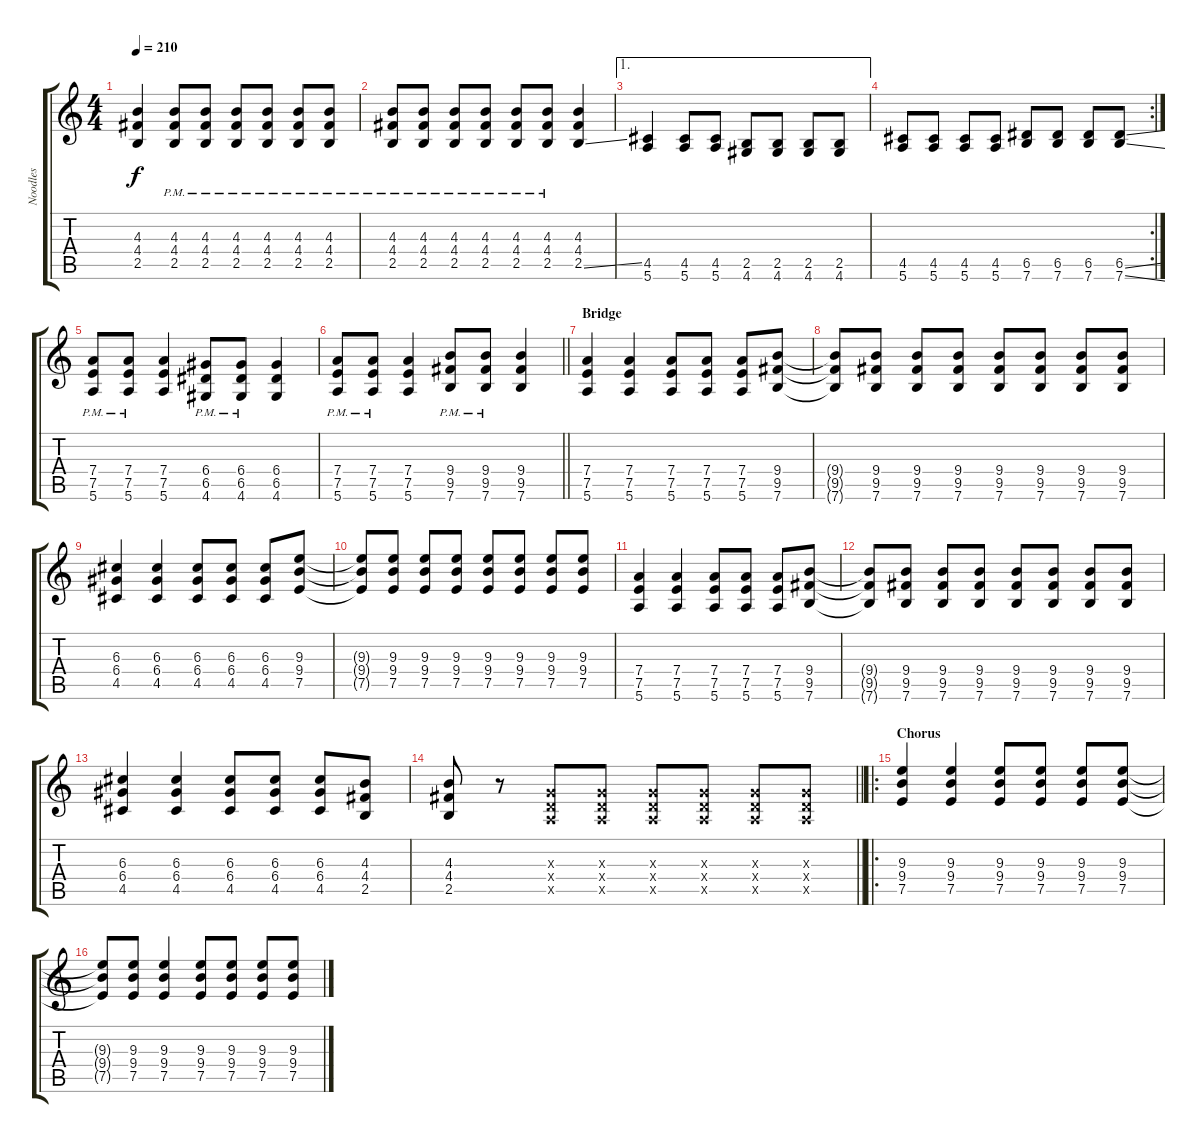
\track ("Noodles" "Noodles") {instrument overdrivenguitar}
\staff {score tabs}
\tuning (E4 B3 G3 D3 A2 E2) {hide}
\ts (4 4)
\tempo 210
\clef g2
\ks c
(4.3 4.4 2.5).4{dy f} (4.3{pm} 4.4{pm} 2.5{pm}).8 (4.3{pm} 4.4{pm} 2.5{pm}).8 (4.3{pm} 4.4{pm} 2.5{pm}).8 (4.3{pm} 4.4{pm} 2.5{pm}).8 (4.3{pm} 4.4{pm} 2.5{pm}).8 (4.3{pm} 4.4{pm} 2.5{pm}).8 |
(4.3{pm} 4.4{pm} 2.5{pm}).8 (4.3{pm} 4.4{pm} 2.5{pm}).8 (4.3{pm} 4.4{pm} 2.5{pm}).8 (4.3{pm} 4.4{pm} 2.5{pm}).8 (4.3{pm} 4.4{pm} 2.5{pm}).8 (4.3{pm} 4.4{pm} 2.5{pm}).8 (4.3 4.4 2.5{ss}).4 |
\ae 1
(4.5 5.6).4 (4.5 5.6).8 (4.5 5.6).8 (2.5 4.6).8 (2.5 4.6).8 (2.5 4.6).8 (2.5 4.6).8 |
\rc 2
(4.5 5.6).8 (4.5 5.6).8 (4.5 5.6).8 (4.5 5.6).8 (6.5 7.6).8 (6.5 7.6).8 (6.5 7.6).8 (6.5{ss} 7.6{ss}).8 |
(7.4{pm} 7.5{pm} 5.6{pm}).8 (7.4{pm} 7.5{pm} 5.6{pm}).8 (7.4 7.5 5.6).4 (6.4{pm} 6.5{pm} 4.6{pm}).8 (6.4{pm} 6.5{pm} 4.6{pm}).8 (6.4 6.5 4.6).4 |
\barLineRight lightlight
(7.4{pm} 7.5{pm} 5.6{pm}).8 (7.4{pm} 7.5{pm} 5.6{pm}).8 (7.4 7.5 5.6).4 (9.4{pm} 9.5{pm} 7.6{pm}).8 (9.4{pm} 9.5{pm} 7.6{pm}).8 (9.4 9.5 7.6).4 |
\section ("" "Bridge")
(7.4 7.5 5.6).4 (7.4 7.5 5.6).4 (7.4 7.5 5.6).8 (7.4 7.5 5.6).8 (7.4 7.5 5.6).8 (9.4 9.5 7.6).8 |
(9.4{t} 9.5{t} 7.6{t}).8 (9.4 9.5 7.6).8 (9.4 9.5 7.6).8 (9.4 9.5 7.6).8 (9.4 9.5 7.6).8 (9.4 9.5 7.6).8 (9.4 9.5 7.6).8 (9.4 9.5 7.6).8 |
(6.3 6.4 4.5).4 (6.3 6.4 4.5).4 (6.3 6.4 4.5).8 (6.3 6.4 4.5).8 (6.3 6.4 4.5).8 (9.3 9.4 7.5).8 |
(9.3{t} 9.4{t} 7.5{t}).8 (9.3 9.4 7.5).8 (9.3 9.4 7.5).8 (9.3 9.4 7.5).8 (9.3 9.4 7.5).8 (9.3 9.4 7.5).8 (9.3 9.4 7.5).8 (9.3 9.4 7.5).8 |
(7.4 7.5 5.6).4 (7.4 7.5 5.6).4 (7.4 7.5 5.6).8 (7.4 7.5 5.6).8 (7.4 7.5 5.6).8 (9.4 9.5 7.6).8 |
(9.4{t} 9.5{t} 7.6{t}).8 (9.4 9.5 7.6).8 (9.4 9.5 7.6).8 (9.4 9.5 7.6).8 (9.4 9.5 7.6).8 (9.4 9.5 7.6).8 (9.4 9.5 7.6).8 (9.4 9.5 7.6).8 |
(6.3 6.4 4.5).4 (6.3 6.4 4.5).4 (6.3 6.4 4.5).8 (6.3 6.4 4.5).8 (6.3 6.4 4.5).8 (4.3 4.4 2.5).8 |
\barLineRight lightlight
(4.3 4.4 2.5).8 r.8 (0.3{x} 0.4{x} 0.5{x}).8 (0.3{x} 0.4{x} 0.5{x}).8 (0.3{x} 0.4{x} 0.5{x}).8 (0.3{x} 0.4{x} 0.5{x}).8 (0.3{x} 0.4{x} 0.5{x}).8 (0.3{x} 0.4{x} 0.5{x}).8 |
\ro
\section ("" "Chorus")
(9.3 9.4 7.5).4 (9.3 9.4 7.5).4 (9.3 9.4 7.5).8 (9.3 9.4 7.5).8 (9.3 9.4 7.5).8 (9.3 9.4 7.5).8 |
(9.3{t} 9.4{t} 7.5{t}).8 (9.3 9.4 7.5).8 (9.3 9.4 7.5).4 (9.3 9.4 7.5).8 (9.3 9.4 7.5).8 (9.3 9.4 7.5).8 (9.3 9.4 7.5).8
